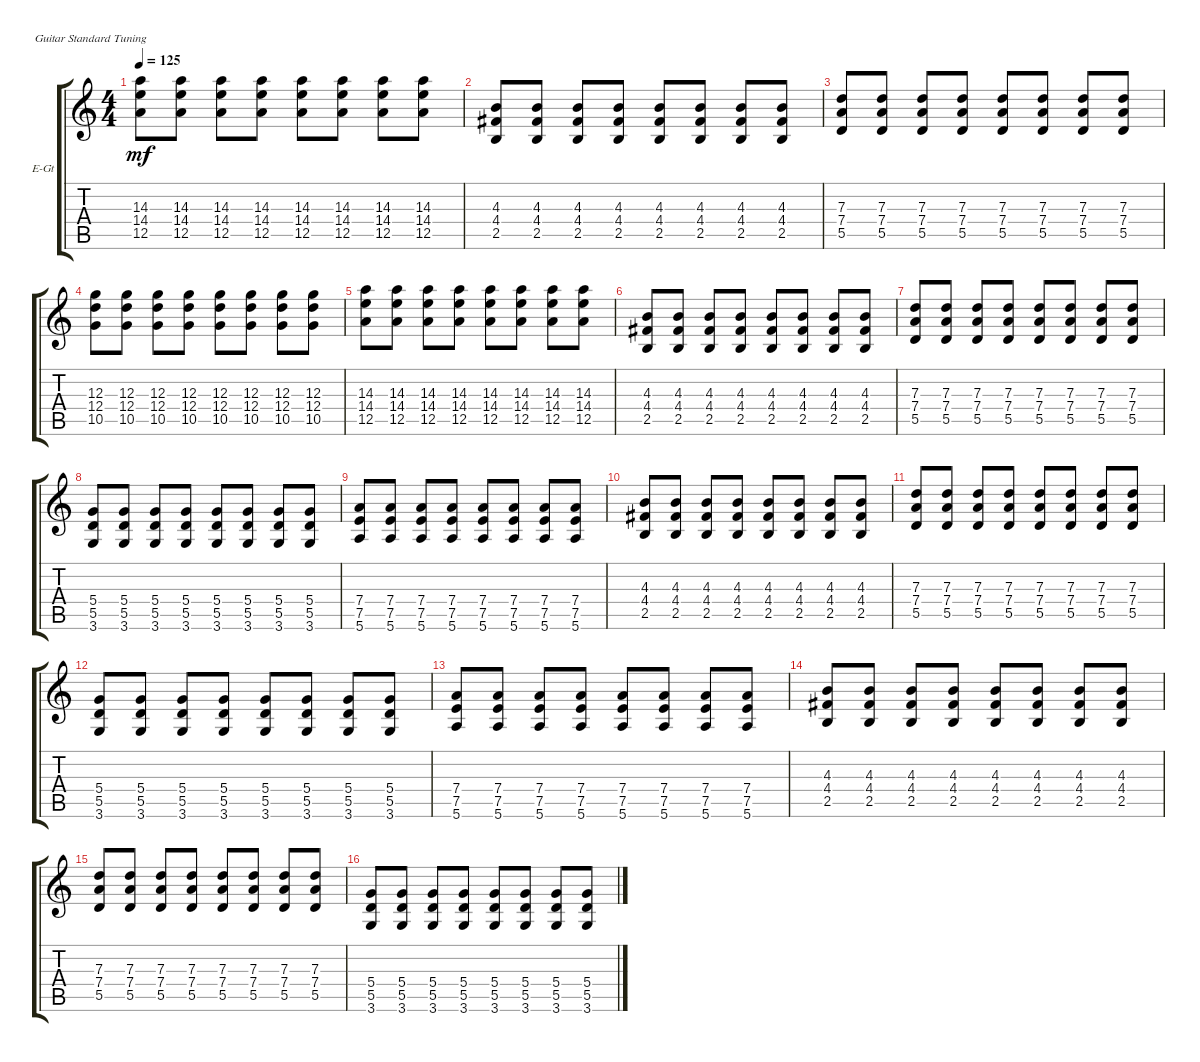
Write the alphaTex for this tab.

\defaultSystemsLayout 4
\bracketExtendMode groupsimilarinstruments
\firstSystemTrackNameOrientation horizontal
\otherSystemsTrackNameOrientation horizontal
\track ("Electric Guitar" "E-Gt") {instrument overdrivenguitar}
\staff {score tabs}
\tuning (E4 B3 G3 D3 A2 E2)
\ts (4 4)
\tempo 125
\clef g2
\ks c
(12.5 14.4 14.3).8{dy mf} (12.5 14.4 14.3).8 (12.5 14.4 14.3).8 (12.5 14.4 14.3).8 (12.5 14.4 14.3).8 (12.5 14.4 14.3).8 (12.5 14.4 14.3).8 (12.5 14.4 14.3).8 |
(2.5 4.3 4.4).8 (2.5 4.3 4.4).8 (2.5 4.3 4.4).8 (2.5 4.3 4.4).8 (2.5 4.3 4.4).8 (2.5 4.3 4.4).8 (2.5 4.3 4.4).8 (2.5 4.3 4.4).8 |
(5.5 7.4 7.3).8 (5.5 7.4 7.3).8 (5.5 7.4 7.3).8 (5.5 7.4 7.3).8 (5.5 7.4 7.3).8 (5.5 7.4 7.3).8 (5.5 7.4 7.3).8 (5.5 7.4 7.3).8 |
(10.5 12.3 12.4).8 (10.5 12.3 12.4).8 (10.5 12.3 12.4).8 (10.5 12.3 12.4).8 (10.5 12.3 12.4).8 (10.5 12.3 12.4).8 (10.5 12.3 12.4).8 (10.5 12.3 12.4).8 |
(12.5 14.4 14.3).8 (12.5 14.4 14.3).8 (12.5 14.4 14.3).8 (12.5 14.4 14.3).8 (12.5 14.4 14.3).8 (12.5 14.4 14.3).8 (12.5 14.4 14.3).8 (12.5 14.4 14.3).8 |
(2.5 4.4 4.3).8 (4.3 4.4 2.5).8 (4.3 4.4 2.5).8 (4.3 4.4 2.5).8 (4.3 4.4 2.5).8 (4.3 4.4 2.5).8 (4.3 4.4 2.5).8 (4.3 4.4 2.5).8 |
(5.5 7.4 7.3).8 (5.5 7.4 7.3).8 (5.5 7.4 7.3).8 (5.5 7.4 7.3).8 (5.5 7.4 7.3).8 (5.5 7.4 7.3).8 (5.5 7.4 7.3).8 (5.5 7.4 7.3).8 |
(3.6 5.5 5.4).8 (3.6 5.5 5.4).8 (3.6 5.5 5.4).8 (3.6 5.5 5.4).8 (3.6 5.5 5.4).8 (3.6 5.5 5.4).8 (3.6 5.5 5.4).8 (3.6 5.5 5.4).8 |
(5.6 7.5 7.4).8 (5.6 7.5 7.4).8 (5.6 7.5 7.4).8 (5.6 7.5 7.4).8 (5.6 7.5 7.4).8 (5.6 7.5 7.4).8 (5.6 7.5 7.4).8 (5.6 7.5 7.4).8 |
(2.5 4.4 4.3).8 (4.3 4.4 2.5).8 (4.3 4.4 2.5).8 (4.3 4.4 2.5).8 (4.3 4.4 2.5).8 (4.3 4.4 2.5).8 (4.3 4.4 2.5).8 (4.3 4.4 2.5).8 |
(5.5 7.4 7.3).8 (5.5 7.4 7.3).8 (5.5 7.4 7.3).8 (5.5 7.4 7.3).8 (5.5 7.4 7.3).8 (5.5 7.4 7.3).8 (5.5 7.4 7.3).8 (5.5 7.4 7.3).8 |
(3.6 5.5 5.4).8 (3.6 5.5 5.4).8 (3.6 5.5 5.4).8 (3.6 5.5 5.4).8 (3.6 5.5 5.4).8 (3.6 5.5 5.4).8 (3.6 5.5 5.4).8 (3.6 5.5 5.4).8 |
(5.6 7.5 7.4).8 (5.6 7.5 7.4).8 (5.6 7.5 7.4).8 (5.6 7.5 7.4).8 (5.6 7.5 7.4).8 (5.6 7.5 7.4).8 (5.6 7.5 7.4).8 (5.6 7.5 7.4).8 |
(2.5 4.4 4.3).8 (4.3 4.4 2.5).8 (4.3 4.4 2.5).8 (4.3 4.4 2.5).8 (4.3 4.4 2.5).8 (4.3 4.4 2.5).8 (4.3 4.4 2.5).8 (4.3 4.4 2.5).8 |
(5.5 7.4 7.3).8 (5.5 7.4 7.3).8 (5.5 7.4 7.3).8 (5.5 7.4 7.3).8 (5.5 7.4 7.3).8 (5.5 7.4 7.3).8 (5.5 7.4 7.3).8 (5.5 7.4 7.3).8 |
(3.6 5.5 5.4).8 (3.6 5.5 5.4).8 (3.6 5.5 5.4).8 (3.6 5.5 5.4).8 (3.6 5.5 5.4).8 (3.6 5.5 5.4).8 (3.6 5.5 5.4).8 (3.6 5.5 5.4).8
